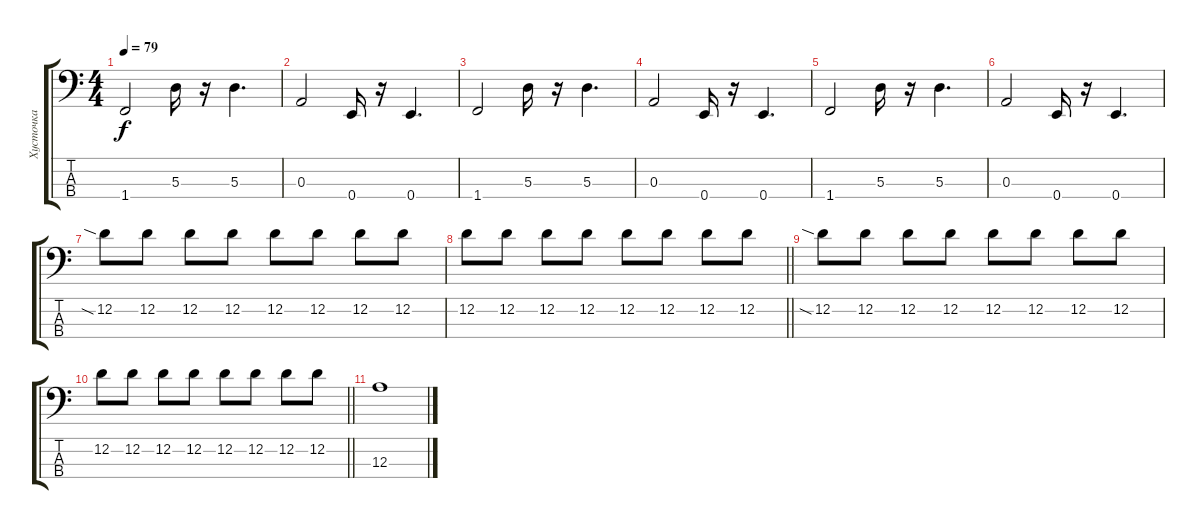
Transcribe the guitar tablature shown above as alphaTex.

\track ("Хусточка" "Хусточка") {instrument electricbassfinger}
\staff {score tabs}
\tuning (G2 D2 A1 E1) {hide}
\ts (4 4)
\tempo 79
\clef f4
\ks c
1.4.2{dy f} 5.3.16 r.16 5.3.4{d} |
0.3.2 0.4.16 r.16 0.4.4{d} |
1.4.2 5.3.16 r.16 5.3.4{d} |
0.3.2 0.4.16 r.16 0.4.4{d} |
1.4.2 5.3.16 r.16 5.3.4{d} |
0.3.2 0.4.16 r.16 0.4.4{d} |
12.2{sia}.8 12.2.8 12.2.8 12.2.8 12.2.8 12.2.8 12.2.8 12.2.8 |
\barLineRight lightlight
12.2.8 12.2.8 12.2.8 12.2.8 12.2.8 12.2.8 12.2.8 12.2.8 |
12.2{sia}.8 12.2.8 12.2.8 12.2.8 12.2.8 12.2.8 12.2.8 12.2.8 |
\barLineRight lightlight
12.2.8 12.2.8 12.2.8 12.2.8 12.2.8 12.2.8 12.2.8 12.2.8 |
12.3.1
